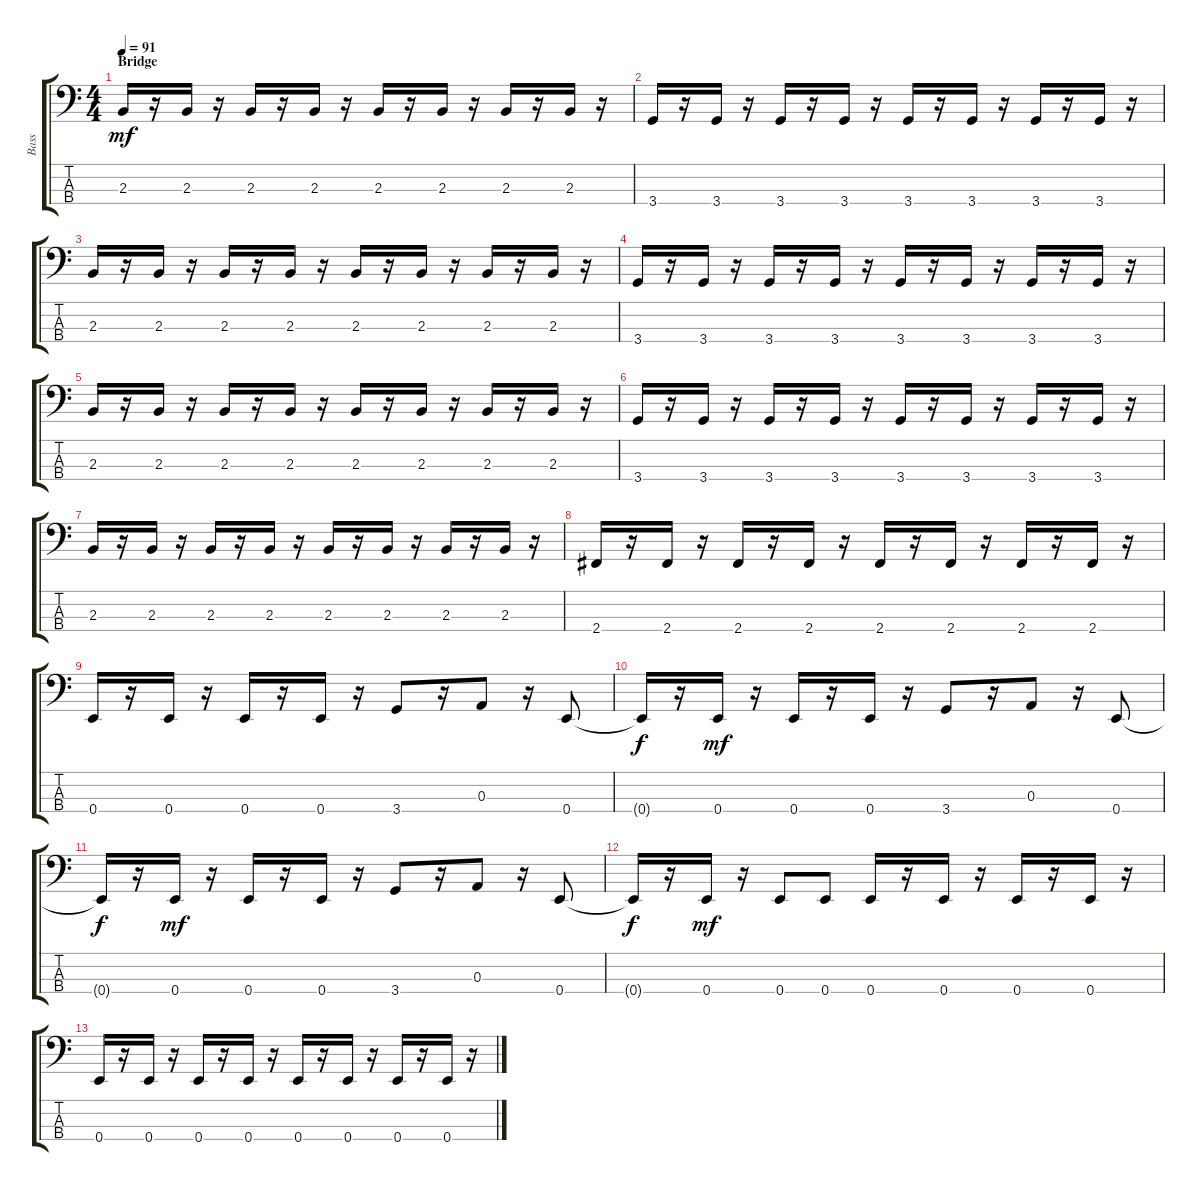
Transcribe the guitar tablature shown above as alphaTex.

\track ("Bass" "Bass") {instrument fretlessbass}
\staff {score tabs}
\tuning (G2 D2 A1 E1) {hide}
\ts (4 4)
\section ("" "Bridge")
\tempo 91
\clef f4
\ks c
2.3.16{dy mf} r.16 2.3.16 r.16 2.3.16 r.16 2.3.16 r.16 2.3.16 r.16 2.3.16 r.16 2.3.16 r.16 2.3.16 r.16 |
3.4.16 r.16 3.4.16 r.16 3.4.16 r.16 3.4.16 r.16 3.4.16 r.16 3.4.16 r.16 3.4.16 r.16 3.4.16 r.16 |
2.3.16 r.16 2.3.16 r.16 2.3.16 r.16 2.3.16 r.16 2.3.16 r.16 2.3.16 r.16 2.3.16 r.16 2.3.16 r.16 |
3.4.16 r.16 3.4.16 r.16 3.4.16 r.16 3.4.16 r.16 3.4.16 r.16 3.4.16 r.16 3.4.16 r.16 3.4.16 r.16 |
2.3.16 r.16 2.3.16 r.16 2.3.16 r.16 2.3.16 r.16 2.3.16 r.16 2.3.16 r.16 2.3.16 r.16 2.3.16 r.16 |
3.4.16 r.16 3.4.16 r.16 3.4.16 r.16 3.4.16 r.16 3.4.16 r.16 3.4.16 r.16 3.4.16 r.16 3.4.16 r.16 |
2.3.16 r.16 2.3.16 r.16 2.3.16 r.16 2.3.16 r.16 2.3.16 r.16 2.3.16 r.16 2.3.16 r.16 2.3.16 r.16 |
2.4.16 r.16 2.4.16 r.16 2.4.16 r.16 2.4.16 r.16 2.4.16 r.16 2.4.16 r.16 2.4.16 r.16 2.4.16 r.16 |
0.4.16 r.16 0.4.16 r.16 0.4.16 r.16 0.4.16 r.16 3.4.8 r.16 0.3.8 r.16 0.4.8 |
0.4{t}.16{dy f} r.16 0.4.16{dy mf} r.16 0.4.16 r.16 0.4.16 r.16 3.4.8 r.16 0.3.8 r.16 0.4.8 |
0.4{t}.16{dy f} r.16 0.4.16{dy mf} r.16 0.4.16 r.16 0.4.16 r.16 3.4.8 r.16 0.3.8 r.16 0.4.8 |
0.4{t}.16{dy f} r.16 0.4.16{dy mf} r.16 0.4.8 0.4.8 0.4.16 r.16 0.4.16 r.16 0.4.16 r.16 0.4.16 r.16 |
0.4.16 r.16 0.4.16 r.16 0.4.16 r.16 0.4.16 r.16 0.4.16 r.16 0.4.16 r.16 0.4.16 r.16 0.4.16 r.16
